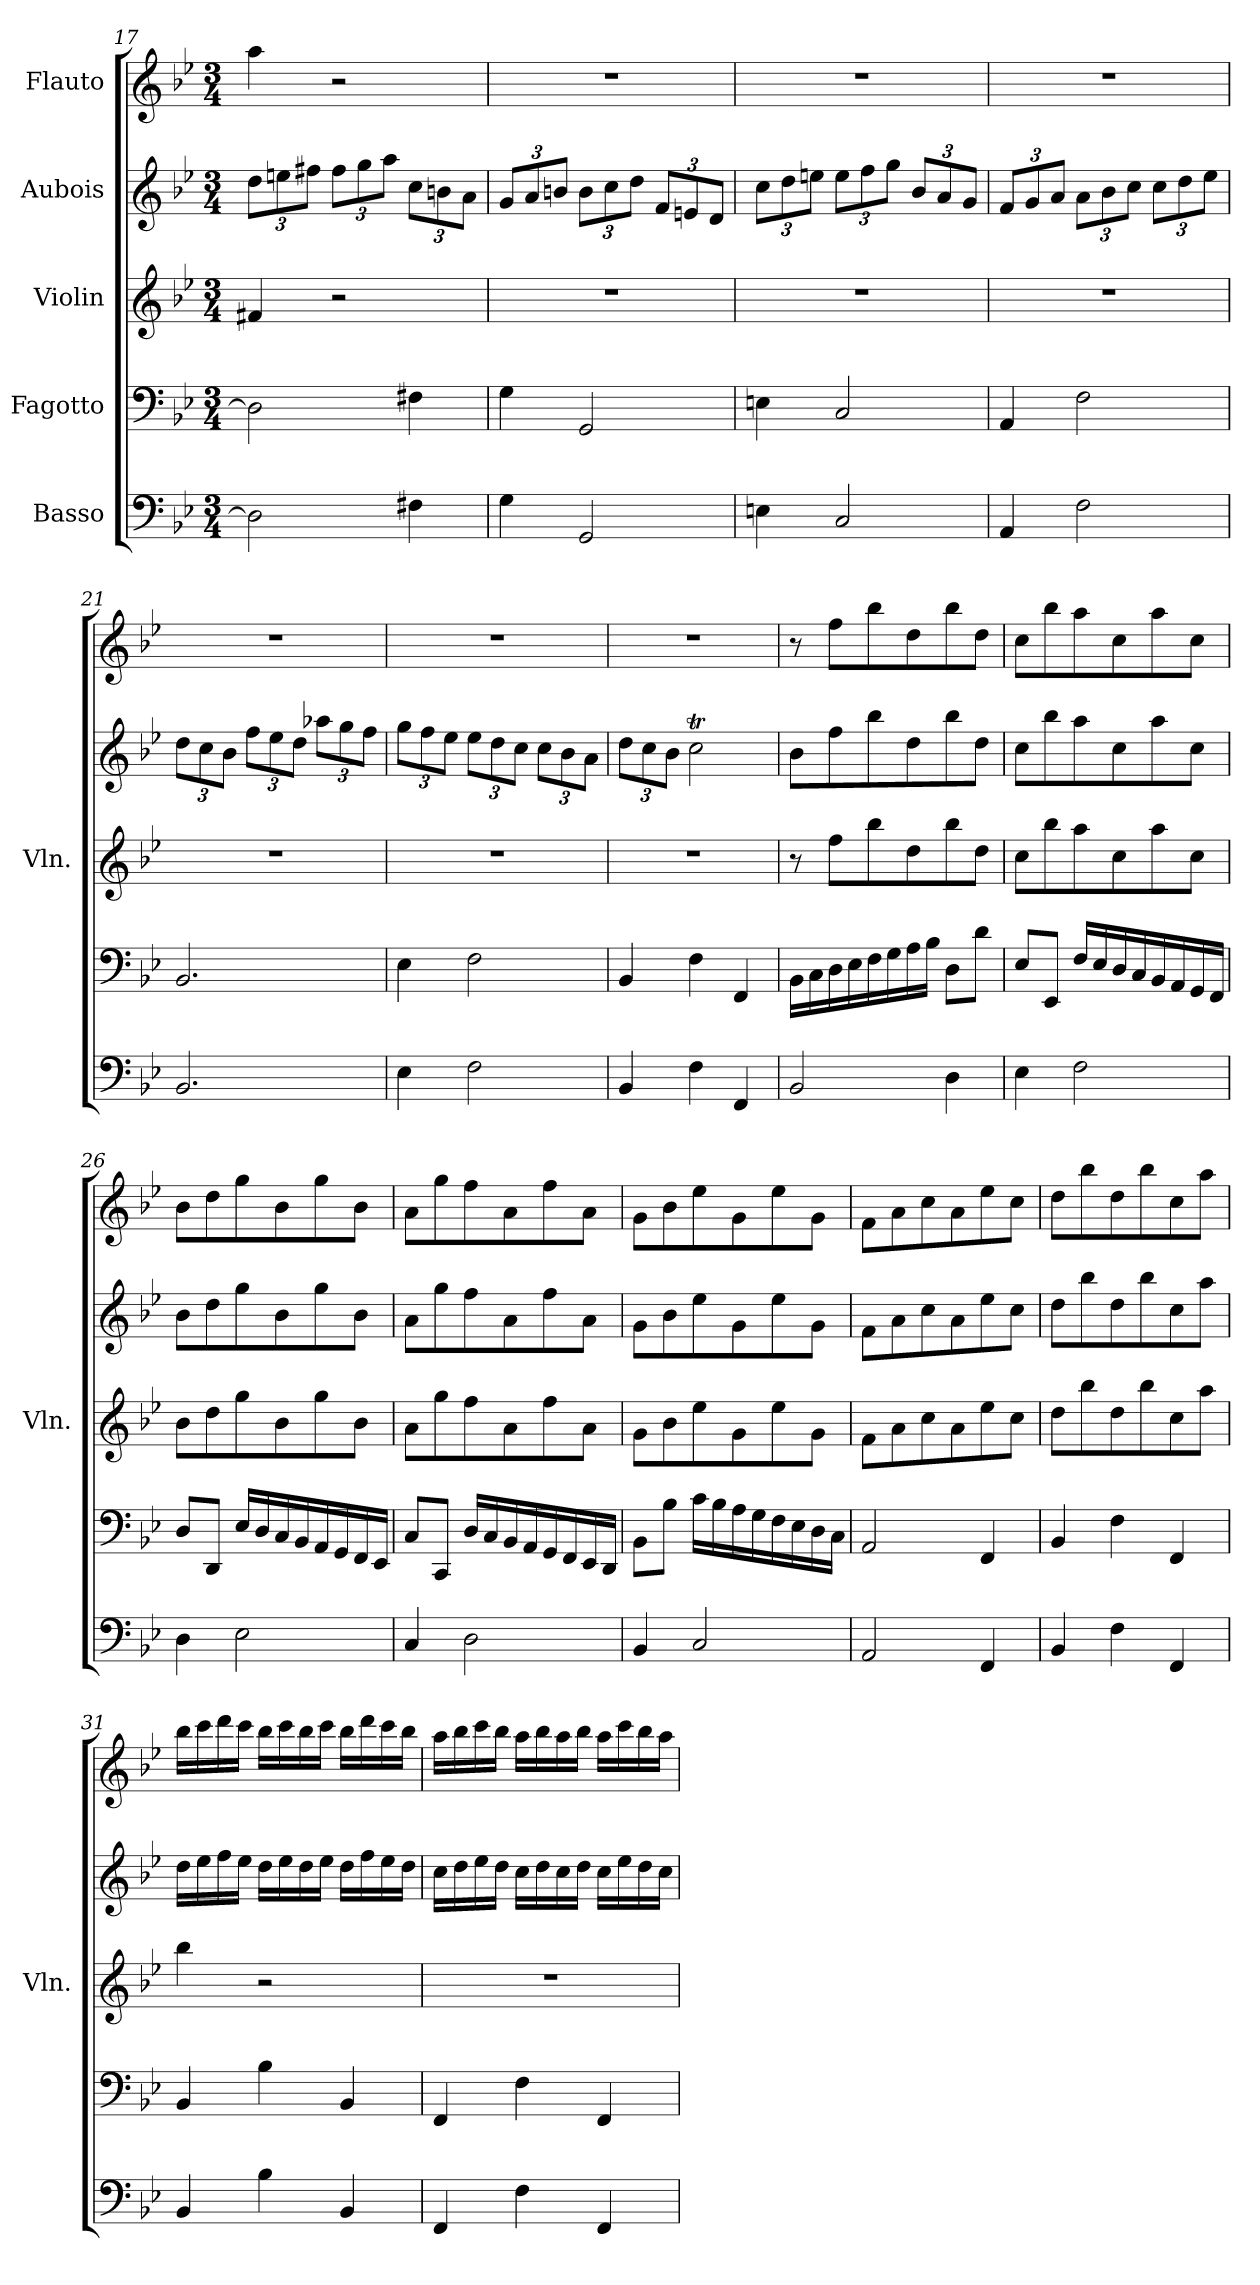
**kern	**kern	**kern	**kern	**kern
*part5	*part4	*part3	*part2	*part1
*staff5	*staff4	*staff3	*staff2	*staff1
*I"Basso	*I"Fagotto	*I"Violin	*I"Aubois	*I"Flauto
*	*	*I'Vln.	*	*
*clefF4	*clefF4	*clefG2	*clefG2	*clefG2
*k[b-e-]	*k[b-e-]	*k[b-e-]	*k[b-e-]	*k[b-e-]
*M3/4	*M3/4	*M3/4	*M3/4	*M3/4
*	*	*	*Xbrackettup	*
=17	=17	=17	=17	=17
2D\]	2D\]	4f#X/	12dd\L	4aa\
.	.	.	12een\	.
.	.	.	12ff#X\J	.
.	.	2r	12ff#\L	2r
.	.	.	12gg\	.
.	.	.	12aa\J	.
4F#X\	4F#X\	.	12cc\L	.
.	.	.	12bn\	.
.	.	.	12a\J	.
=18	=18	=18	=18	=18
4G\	4G\	2.r	12g/L	2.r
.	.	.	12a/	.
.	.	.	12bn/J	.
2GG/	2GG/	.	12b\L	.
.	.	.	12cc\	.
.	.	.	12dd\J	.
.	.	.	12f/L	.
.	.	.	12en/	.
.	.	.	12d/J	.
=19	=19	=19	=19	=19
4En\	4En\	2.r	12cc\L	2.r
.	.	.	12dd\	.
.	.	.	12een\J	.
2C/	2C/	.	12ee\L	.
.	.	.	12ff\	.
.	.	.	12gg\J	.
.	.	.	12b-/L	.
.	.	.	12a/	.
.	.	.	12g/J	.
=20	=20	=20	=20	=20
4AA/	4AA/	2.r	12f/L	2.r
.	.	.	12g/	.
.	.	.	12a/J	.
2F\	2F\	.	12a\L	.
.	.	.	12b-\	.
.	.	.	12cc\J	.
.	.	.	12cc\L	.
.	.	.	12dd\	.
.	.	.	12ee-\J	.
=21	=21	=21	=21	=21
2.BB-/	2.BB-/	2.r	12dd\L	2.r
.	.	.	12cc\	.
.	.	.	12b-\J	.
.	.	.	12ff\L	.
.	.	.	12ee-\	.
.	.	.	12dd\J	.
.	.	.	12aa-X\L	.
.	.	.	12gg\	.
.	.	.	12ff\J	.
=22	=22	=22	=22	=22
4E-\	4E-\	2.r	12gg\L	2.r
.	.	.	12ff\	.
.	.	.	12ee-\J	.
2F\	2F\	.	12ee-\L	.
.	.	.	12dd\	.
.	.	.	12cc\J	.
.	.	.	12cc\L	.
.	.	.	12b-\	.
.	.	.	12a\J	.
=23	=23	=23	=23	=23
4BB-/	4BB-/	2.r	12dd\L	2.r
.	.	.	12cc\	.
.	.	.	12b-\J	.
4F\	4F\	.	2ccT\	.
4FF/	4FF/	.	.	.
!!LO:LB:g=z
=24	=24	=24	=24	=24
2BB-/	16BB-\LL	8r	8b-\L	8r
.	16C\	.	.	.
.	16D\	8ff\L	8ff\	8ff\L
.	16E-\	.	.	.
.	16F\	8bb-\	8bb-\	8bb-\
.	16G\	.	.	.
.	16A\	8dd\	8dd\	8dd\
.	16B-\JJ	.	.	.
4D\	8D\L	8bb-\	8bb-\	8bb-\
.	8d\J	8dd\J	8dd\J	8dd\J
=25	=25	=25	=25	=25
4E-\	8E-/L	8cc\L	8cc\L	8cc\L
.	8EE-/J	8bb-\	8bb-\	8bb-\
2F\	16F/LL	8aa\	8aa\	8aa\
.	16E-/	.	.	.
.	16D/	8cc\	8cc\	8cc\
.	16C/	.	.	.
.	16BB-/	8aa\	8aa\	8aa\
.	16AA/	.	.	.
.	16GG/	8cc\J	8cc\J	8cc\J
.	16FF/JJ	.	.	.
=26	=26	=26	=26	=26
4D\	8D/L	8b-\L	8b-\L	8b-\L
.	8DD/J	8dd\	8dd\	8dd\
2E-\	16E-/LL	8gg\	8gg\	8gg\
.	16D/	.	.	.
.	16C/	8b-\	8b-\	8b-\
.	16BB-/	.	.	.
.	16AA/	8gg\	8gg\	8gg\
.	16GG/	.	.	.
.	16FF/	8b-\J	8b-\J	8b-\J
.	16EE-/JJ	.	.	.
=27	=27	=27	=27	=27
4C/	8C/L	8a\L	8a\L	8a\L
.	8CC/J	8gg\	8gg\	8gg\
2D\	16D/LL	8ff\	8ff\	8ff\
.	16C/	.	.	.
.	16BB-/	8a\	8a\	8a\
.	16AA/	.	.	.
.	16GG/	8ff\	8ff\	8ff\
.	16FF/	.	.	.
.	16EE-/	8a\J	8a\J	8a\J
.	16DD/JJ	.	.	.
=28	=28	=28	=28	=28
4BB-/	8BB-\L	8g\L	8g\L	8g\L
.	8B-\J	8b-\	8b-\	8b-\
2C/	16c\LL	8ee-\	8ee-\	8ee-\
.	16B-\	.	.	.
.	16A\	8g\	8g\	8g\
.	16G\	.	.	.
.	16F\	8ee-\	8ee-\	8ee-\
.	16E-\	.	.	.
.	16D\	8g\J	8g\J	8g\J
.	16C\JJ	.	.	.
=29	=29	=29	=29	=29
2AA/	2AA/	8f\L	8f\L	8f\L
.	.	8a\	8a\	8a\
.	.	8cc\	8cc\	8cc\
.	.	8a\	8a\	8a\
4FF/	4FF/	8ee-\	8ee-\	8ee-\
.	.	8cc\J	8cc\J	8cc\J
=30	=30	=30	=30	=30
4BB-/	4BB-/	8dd\L	8dd\L	8dd\L
.	.	8bb-\	8bb-\	8bb-\
4F\	4F\	8dd\	8dd\	8dd\
.	.	8bb-\	8bb-\	8bb-\
4FF/	4FF/	8cc\	8cc\	8cc\
.	.	8aa\J	8aa\J	8aa\J
!!LO:PB:g=z
=31	=31	=31	=31	=31
4BB-/	4BB-/	4bb-\	16dd\LL	16bb-\LL
.	.	.	16ee-\	16ccc\
.	.	.	16ff\	16ddd\
.	.	.	16ee-\JJ	16ccc\JJ
4B-\	4B-\	2r	16dd\LL	16bb-\LL
.	.	.	16ee-\	16ccc\
.	.	.	16dd\	16bb-\
.	.	.	16ee-\JJ	16ccc\JJ
4BB-/	4BB-/	.	16dd\LL	16bb-\LL
.	.	.	16ff\	16ddd\
.	.	.	16ee-\	16ccc\
.	.	.	16dd\JJ	16bb-\JJ
=32	=32	=32	=32	=32
4FF/	4FF/	2.r	16cc\LL	16aa\LL
.	.	.	16dd\	16bb-\
.	.	.	16ee-\	16ccc\
.	.	.	16dd\JJ	16bb-\JJ
4F\	4F\	.	16cc\LL	16aa\LL
.	.	.	16dd\	16bb-\
.	.	.	16cc\	16aa\
.	.	.	16dd\JJ	16bb-\JJ
4FF/	4FF/	.	16cc\LL	16aa\LL
.	.	.	16ee-\	16ccc\
.	.	.	16dd\	16bb-\
.	.	.	16cc\JJ	16aa\JJ
=	=	=	=	=
*-	*-	*-	*-	*-
